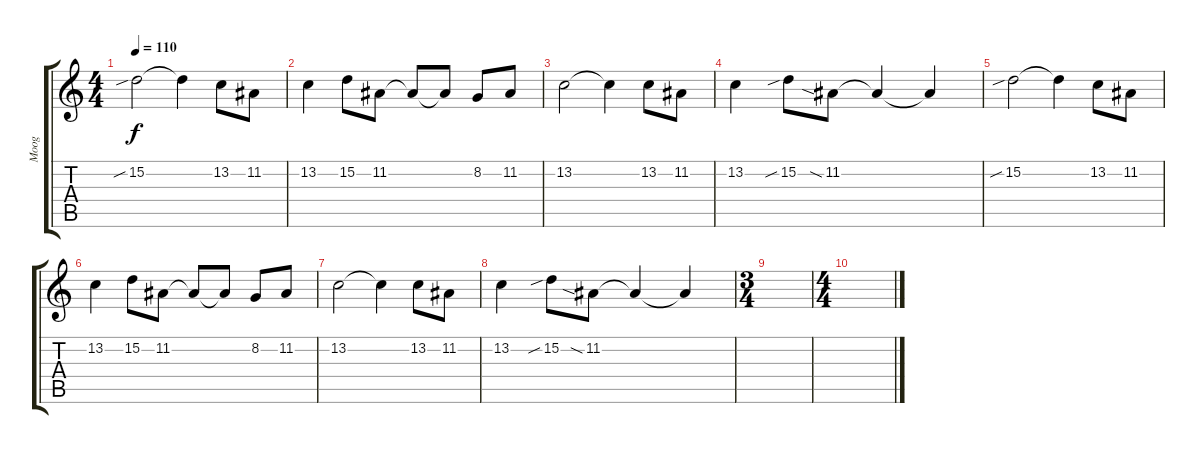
\track ("Moog" "Moog") {instrument fx8scifi}
\staff {score tabs}
\tuning (E4 B3 G3 D3 A2 E2) {hide}
\ts (4 4)
\tempo 110
\clef g2
\ks c
15.2{sib}.2{dy f} 15.2{t}.4 13.2.8 11.2.8 |
13.2.4 15.2.8 11.2.8 11.2{t}.8 11.2{t}.8 8.2.8 11.2.8 |
13.2.2 13.2{t}.4 13.2.8 11.2.8 |
13.2.4 15.2{sib}.8 11.2{sia}.8 11.2{t}.4 11.2{t}.4 |
15.2{sib}.2 15.2{t}.4 13.2.8 11.2.8 |
13.2.4 15.2.8 11.2.8 11.2{t}.8 11.2{t}.8 8.2.8 11.2.8 |
13.2.2 13.2{t}.4 13.2.8 11.2.8 |
13.2.4 15.2{sib}.8 11.2{sia}.8 11.2{t}.4 11.2{t}.4 |
\ts (3 4)
|
\ts (4 4)
